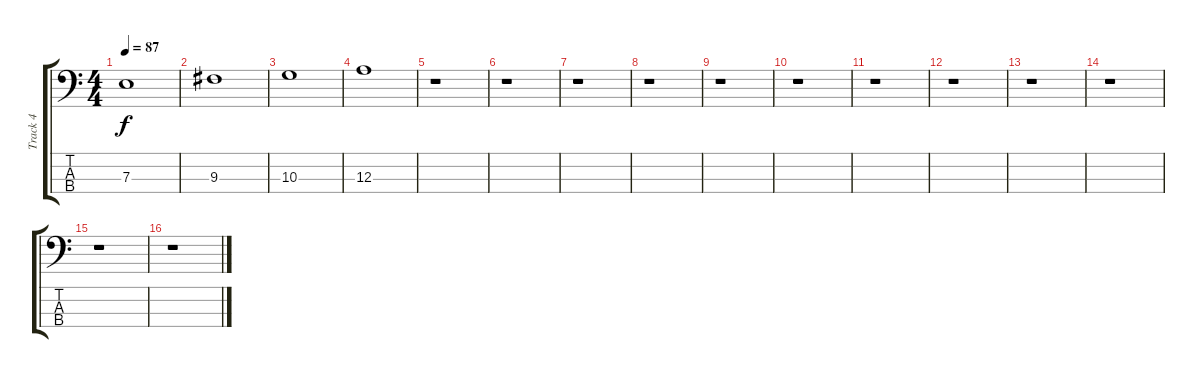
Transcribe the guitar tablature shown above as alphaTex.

\track ("Track 4" "Track 4") {instrument electricbassfinger}
\staff {score tabs}
\tuning (G2 D2 A1 E1) {hide}
\ts (4 4)
\tempo 87
\clef f4
\ks c
7.3.1{dy f} |
9.3.1 |
10.3.1 |
12.3.1 |
r.1 |
r.1 |
r.1 |
r.1 |
r.1 |
r.1 |
r.1 |
r.1 |
r.1 |
r.1 |
r.1 |
r.1
